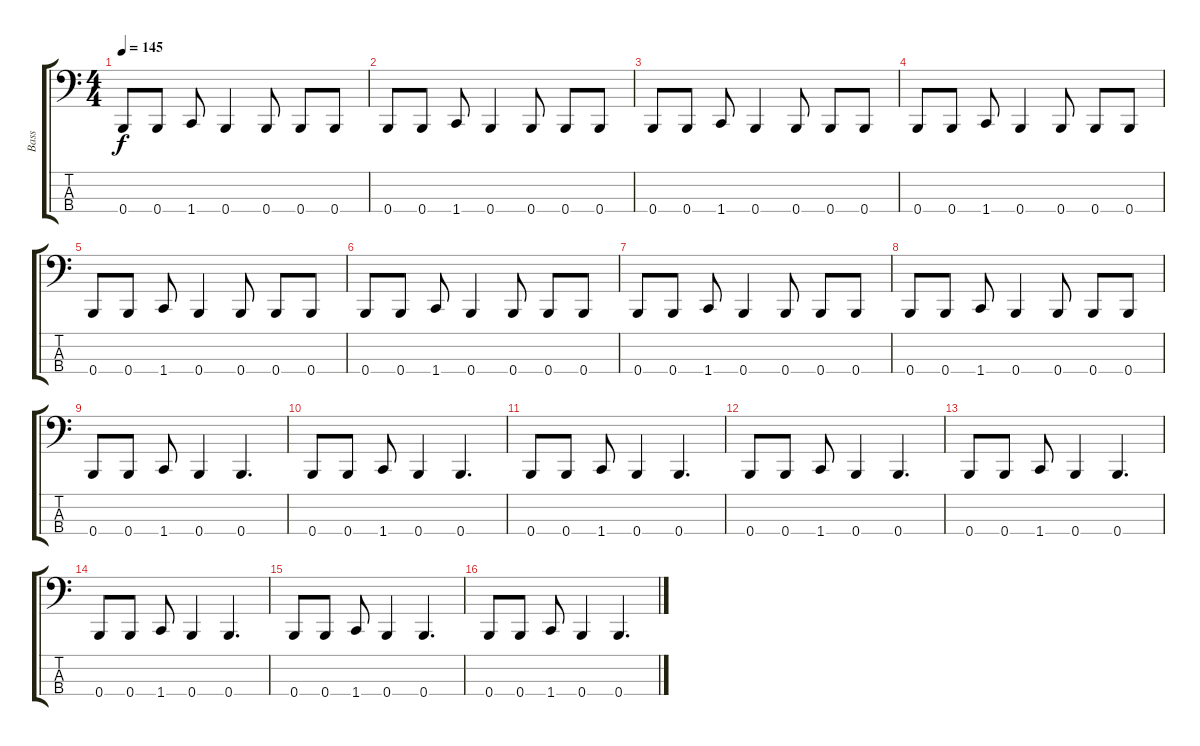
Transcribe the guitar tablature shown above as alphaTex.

\track ("Bass" "Bass") {instrument electricbassfinger}
\staff {score tabs}
\tuning (E2 B1 Gb1 B0) {hide}
\ts (4 4)
\tempo 145
\clef f4
\ks c
0.4.8{dy f} 0.4.8 1.4.8 0.4.4 0.4.8 0.4.8 0.4.8 |
0.4.8 0.4.8 1.4.8 0.4.4 0.4.8 0.4.8 0.4.8 |
0.4.8 0.4.8 1.4.8 0.4.4 0.4.8 0.4.8 0.4.8 |
0.4.8 0.4.8 1.4.8 0.4.4 0.4.8 0.4.8 0.4.8 |
0.4.8 0.4.8 1.4.8 0.4.4 0.4.8 0.4.8 0.4.8 |
0.4.8 0.4.8 1.4.8 0.4.4 0.4.8 0.4.8 0.4.8 |
0.4.8 0.4.8 1.4.8 0.4.4 0.4.8 0.4.8 0.4.8 |
0.4.8 0.4.8 1.4.8 0.4.4 0.4.8 0.4.8 0.4.8 |
0.4.8 0.4.8 1.4.8 0.4.4 0.4.4{d} |
0.4.8 0.4.8 1.4.8 0.4.4 0.4.4{d} |
0.4.8 0.4.8 1.4.8 0.4.4 0.4.4{d} |
0.4.8 0.4.8 1.4.8 0.4.4 0.4.4{d} |
0.4.8 0.4.8 1.4.8 0.4.4 0.4.4{d} |
0.4.8 0.4.8 1.4.8 0.4.4 0.4.4{d} |
0.4.8 0.4.8 1.4.8 0.4.4 0.4.4{d} |
0.4.8 0.4.8 1.4.8 0.4.4 0.4.4{d}
